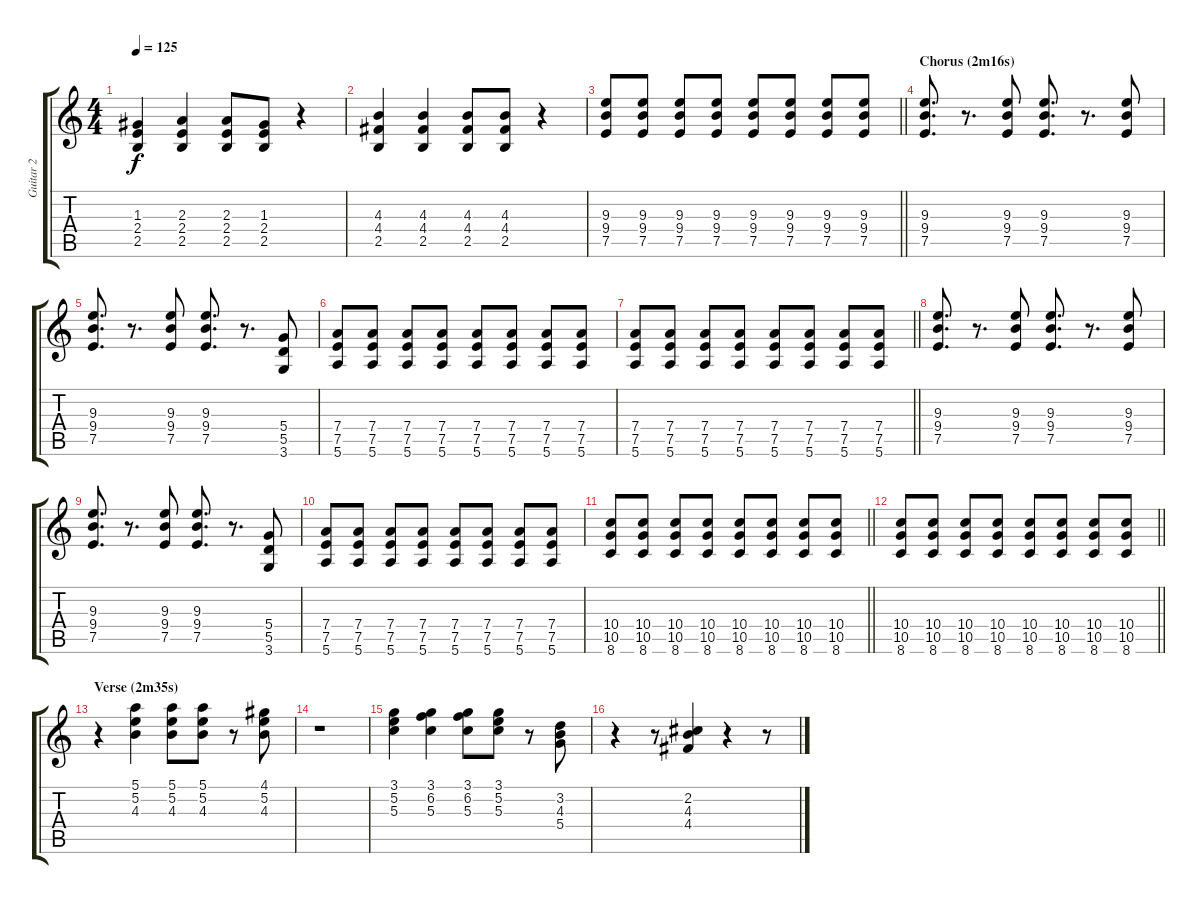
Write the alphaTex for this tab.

\track ("Guitar 2" "Guitar 2") {instrument electricguitarmuted}
\staff {score tabs}
\tuning (E4 B3 G3 D3 A2 E2) {hide}
\ts (4 4)
\tempo 125
\clef g2
\ks c
(1.3 2.4 2.5).4{dy f} (2.3 2.4 2.5).4 (2.3 2.4 2.5).8 (1.3 2.4 2.5).8 r.4 |
(4.3 4.4 2.5).4 (4.3 4.4 2.5).4 (4.3 4.4 2.5).8 (4.3 4.4 2.5).8 r.4 |
\barLineRight lightlight
(9.3 9.4 7.5).8 (9.3 9.4 7.5).8 (9.3 9.4 7.5).8 (9.3 9.4 7.5).8 (9.3 9.4 7.5).8 (9.3 9.4 7.5).8 (9.3 9.4 7.5).8 (9.3 9.4 7.5).8 |
\section ("" "Chorus (2m16s)")
(9.3 9.4 7.5).8{d} r.8{d} (9.3 9.4 7.5).8 (9.3 9.4 7.5).8{d} r.8{d} (9.3 9.4 7.5).8 |
(9.3 9.4 7.5).8{d} r.8{d} (9.3 9.4 7.5).8 (9.3 9.4 7.5).8{d} r.8{d} (5.4 5.5 3.6).8 |
(7.4 7.5 5.6).8 (7.4 7.5 5.6).8 (7.4 7.5 5.6).8 (7.4 7.5 5.6).8 (7.4 7.5 5.6).8 (7.4 7.5 5.6).8 (7.4 7.5 5.6).8 (7.4 7.5 5.6).8 |
\barLineRight lightlight
(7.4 7.5 5.6).8 (7.4 7.5 5.6).8 (7.4 7.5 5.6).8 (7.4 7.5 5.6).8 (7.4 7.5 5.6).8 (7.4 7.5 5.6).8 (7.4 7.5 5.6).8 (7.4 7.5 5.6).8 |
(9.3 9.4 7.5).8{d} r.8{d} (9.3 9.4 7.5).8 (9.3 9.4 7.5).8{d} r.8{d} (9.3 9.4 7.5).8 |
(9.3 9.4 7.5).8{d} r.8{d} (9.3 9.4 7.5).8 (9.3 9.4 7.5).8{d} r.8{d} (5.4 5.5 3.6).8 |
(7.4 7.5 5.6).8 (7.4 7.5 5.6).8 (7.4 7.5 5.6).8 (7.4 7.5 5.6).8 (7.4 7.5 5.6).8 (7.4 7.5 5.6).8 (7.4 7.5 5.6).8 (7.4 7.5 5.6).8 |
\barLineRight lightlight
(10.4 10.5 8.6).8 (10.4 10.5 8.6).8 (10.4 10.5 8.6).8 (10.4 10.5 8.6).8 (10.4 10.5 8.6).8 (10.4 10.5 8.6).8 (10.4 10.5 8.6).8 (10.4 10.5 8.6).8 |
\barLineRight lightlight
(10.4 10.5 8.6).8 (10.4 10.5 8.6).8 (10.4 10.5 8.6).8 (10.4 10.5 8.6).8 (10.4 10.5 8.6).8 (10.4 10.5 8.6).8 (10.4 10.5 8.6).8 (10.4 10.5 8.6).8 |
\section ("" "Verse (2m35s)")
r.4 (5.1 5.2 4.3).4 (5.1 5.2 4.3).8 (5.1 5.2 4.3).8 r.8 (4.1 5.2 4.3).8 |
r.1 |
(3.1 5.2 5.3).4 (3.1 6.2 5.3).4 (3.1 6.2 5.3).8 (3.1 5.2 5.3).8 r.8 (3.2 4.3 5.4).8 |
r.4 r.8 (2.2 4.3 4.4).4 r.4 r.8
